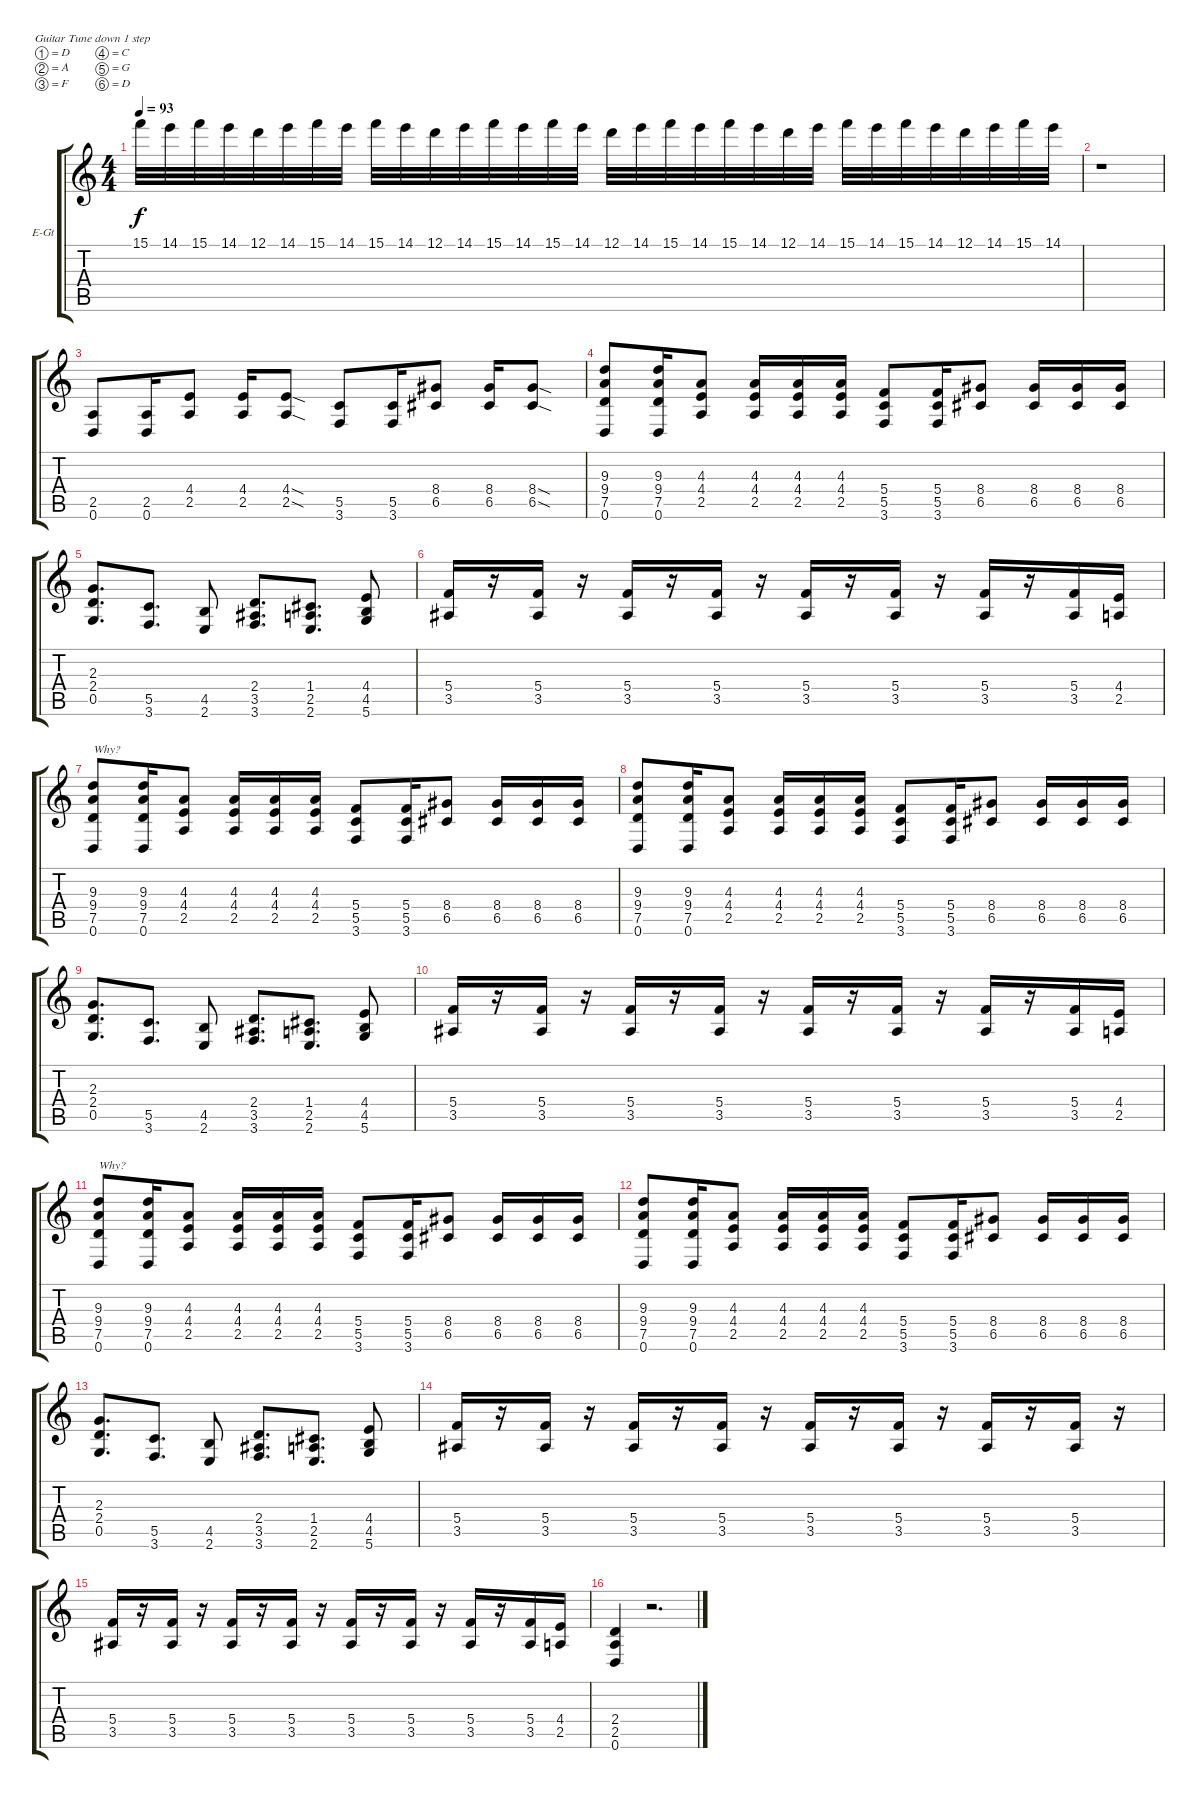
\bracketExtendMode groupsimilarinstruments
\firstSystemTrackNameOrientation horizontal
\otherSystemsTrackNameOrientation horizontal
\track ("Drak" "E-Gt") {instrument distortionguitar}
\staff {score tabs}
\tuning (D4 A3 F3 C3 G2 D2)
\ts (4 4)
\tempo 93
\clef g2
\ks c
15.1.32{dy f} 14.1.32 15.1.32 14.1.32 12.1.32 14.1.32 15.1.32 14.1.32 15.1.32 14.1.32 12.1.32 14.1.32 15.1.32 14.1.32 15.1.32 14.1.32 12.1.32 14.1.32 15.1.32 14.1.32 15.1.32 14.1.32 12.1.32 14.1.32 15.1.32 14.1.32 15.1.32 14.1.32 12.1.32 14.1.32 15.1.32 14.1.32 |
r.1 |
(2.5 0.6).8 (2.5 0.6).16 (4.4 2.5).8 (4.4 2.5).16 (4.4{sod} 2.5{sod}).8 (5.5 3.6).8 (5.5 3.6).16 (8.4 6.5).8 (8.4 6.5).16 (8.4{sod} 6.5{sod}).8 |
(9.3 9.4 7.5 0.6).8 (9.3 9.4 7.5 0.6).16 (4.3 4.4 2.5).8 (4.3 4.4 2.5).16 (4.3 4.4 2.5).16 (4.3 4.4 2.5).16 (5.4 5.5 3.6).8 (5.4 5.5 3.6).16 (8.4 6.5).8 (8.4 6.5).16 (8.4 6.5).16 (8.4 6.5).16 |
(2.3 2.4 0.5).8{d} (5.5 3.6).8{d} (4.5 2.6).8 (2.4 3.5 3.6).8{d} (1.4 2.5 2.6).8{d} (4.4 4.5 5.6).8 |
(5.4 3.5).16 r.16 (5.4 3.5).16 r.16 (5.4 3.5).16 r.16 (5.4 3.5).16 r.16 (5.4 3.5).16 r.16 (5.4 3.5).16 r.16 (5.4 3.5).16 r.16 (5.4 3.5).16 (4.4 2.5).16 |
(9.3 9.4 7.5 0.6).8{txt "Why?"} (9.3 9.4 7.5 0.6).16 (4.3 4.4 2.5).8 (4.3 4.4 2.5).16 (4.3 4.4 2.5).16 (4.3 4.4 2.5).16 (5.4 5.5 3.6).8 (5.4 5.5 3.6).16 (8.4 6.5).8 (8.4 6.5).16 (8.4 6.5).16 (8.4 6.5).16 |
(9.3 9.4 7.5 0.6).8 (9.3 9.4 7.5 0.6).16 (4.3 4.4 2.5).8 (4.3 4.4 2.5).16 (4.3 4.4 2.5).16 (4.3 4.4 2.5).16 (5.4 5.5 3.6).8 (5.4 5.5 3.6).16 (8.4 6.5).8 (8.4 6.5).16 (8.4 6.5).16 (8.4 6.5).16 |
(2.3 2.4 0.5).8{d} (5.5 3.6).8{d} (4.5 2.6).8 (2.4 3.5 3.6).8{d} (1.4 2.5 2.6).8{d} (4.4 4.5 5.6).8 |
(5.4 3.5).16 r.16 (5.4 3.5).16 r.16 (5.4 3.5).16 r.16 (5.4 3.5).16 r.16 (5.4 3.5).16 r.16 (5.4 3.5).16 r.16 (5.4 3.5).16 r.16 (5.4 3.5).16 (4.4 2.5).16 |
(9.3 9.4 7.5 0.6).8{txt "Why?"} (9.3 9.4 7.5 0.6).16 (4.3 4.4 2.5).8 (4.3 4.4 2.5).16 (4.3 4.4 2.5).16 (4.3 4.4 2.5).16 (5.4 5.5 3.6).8 (5.4 5.5 3.6).16 (8.4 6.5).8 (8.4 6.5).16 (8.4 6.5).16 (8.4 6.5).16 |
(9.3 9.4 7.5 0.6).8 (9.3 9.4 7.5 0.6).16 (4.3 4.4 2.5).8 (4.3 4.4 2.5).16 (4.3 4.4 2.5).16 (4.3 4.4 2.5).16 (5.4 5.5 3.6).8 (5.4 5.5 3.6).16 (8.4 6.5).8 (8.4 6.5).16 (8.4 6.5).16 (8.4 6.5).16 |
(2.3 2.4 0.5).8{d} (5.5 3.6).8{d} (4.5 2.6).8 (2.4 3.5 3.6).8{d} (1.4 2.5 2.6).8{d} (4.4 4.5 5.6).8 |
(5.4 3.5).16 r.16 (5.4 3.5).16 r.16 (5.4 3.5).16 r.16 (5.4 3.5).16 r.16 (5.4 3.5).16 r.16 (5.4 3.5).16 r.16 (5.4 3.5).16 r.16 (5.4 3.5).16 r.16 |
(5.4 3.5).16 r.16 (5.4 3.5).16 r.16 (5.4 3.5).16 r.16 (5.4 3.5).16 r.16 (5.4 3.5).16 r.16 (5.4 3.5).16 r.16 (5.4 3.5).16 r.16 (5.4 3.5).16 (4.4 2.5).16 |
(2.4 2.5 0.6).4 r.2{d}
